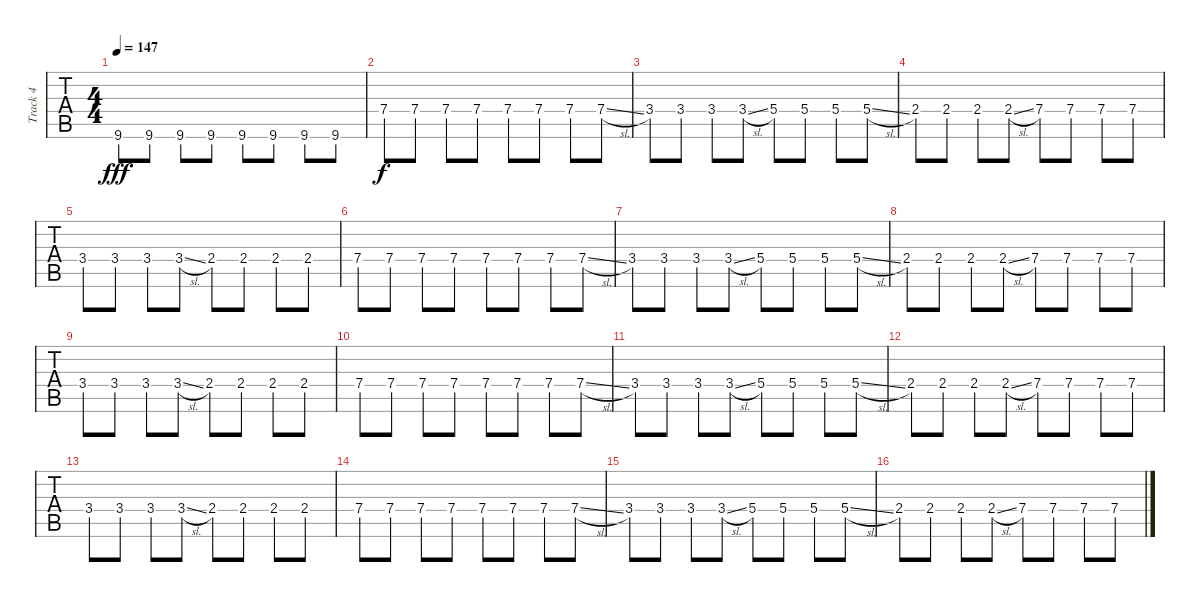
\track ("Track 4" "Track 4") {instrument acousticguitarsteel}
\staff {tabs}
\tuning (E4 B3 G3 D3 A2 D2) {hide}
\ts (4 4)
\tempo 147
\clef g2
\ks c
9.6.8{dy fff} 9.6.8 9.6.8 9.6.8 9.6.8 9.6.8 9.6.8 9.6.8 |
7.4.8{dy f} 7.4.8 7.4.8 7.4.8 7.4.8 7.4.8 7.4.8 7.4{sl}.8 |
3.4.8 3.4.8 3.4.8 3.4{sl}.8 5.4.8 5.4.8 5.4.8 5.4{sl}.8 |
2.4.8 2.4.8 2.4.8 2.4{sl}.8 7.4.8 7.4.8 7.4.8 7.4.8 |
3.4.8 3.4.8 3.4.8 3.4{sl}.8 2.4.8 2.4.8 2.4.8 2.4.8 |
7.4.8 7.4.8 7.4.8 7.4.8 7.4.8 7.4.8 7.4.8 7.4{sl}.8 |
3.4.8 3.4.8 3.4.8 3.4{sl}.8 5.4.8 5.4.8 5.4.8 5.4{sl}.8 |
2.4.8 2.4.8 2.4.8 2.4{sl}.8 7.4.8 7.4.8 7.4.8 7.4.8 |
3.4.8 3.4.8 3.4.8 3.4{sl}.8 2.4.8 2.4.8 2.4.8 2.4.8 |
7.4.8 7.4.8 7.4.8 7.4.8 7.4.8 7.4.8 7.4.8 7.4{sl}.8 |
3.4.8 3.4.8 3.4.8 3.4{sl}.8 5.4.8 5.4.8 5.4.8 5.4{sl}.8 |
2.4.8 2.4.8 2.4.8 2.4{sl}.8 7.4.8 7.4.8 7.4.8 7.4.8 |
3.4.8 3.4.8 3.4.8 3.4{sl}.8 2.4.8 2.4.8 2.4.8 2.4.8 |
7.4.8 7.4.8 7.4.8 7.4.8 7.4.8 7.4.8 7.4.8 7.4{sl}.8 |
3.4.8 3.4.8 3.4.8 3.4{sl}.8 5.4.8 5.4.8 5.4.8 5.4{sl}.8 |
2.4.8 2.4.8 2.4.8 2.4{sl}.8 7.4.8 7.4.8 7.4.8 7.4.8
